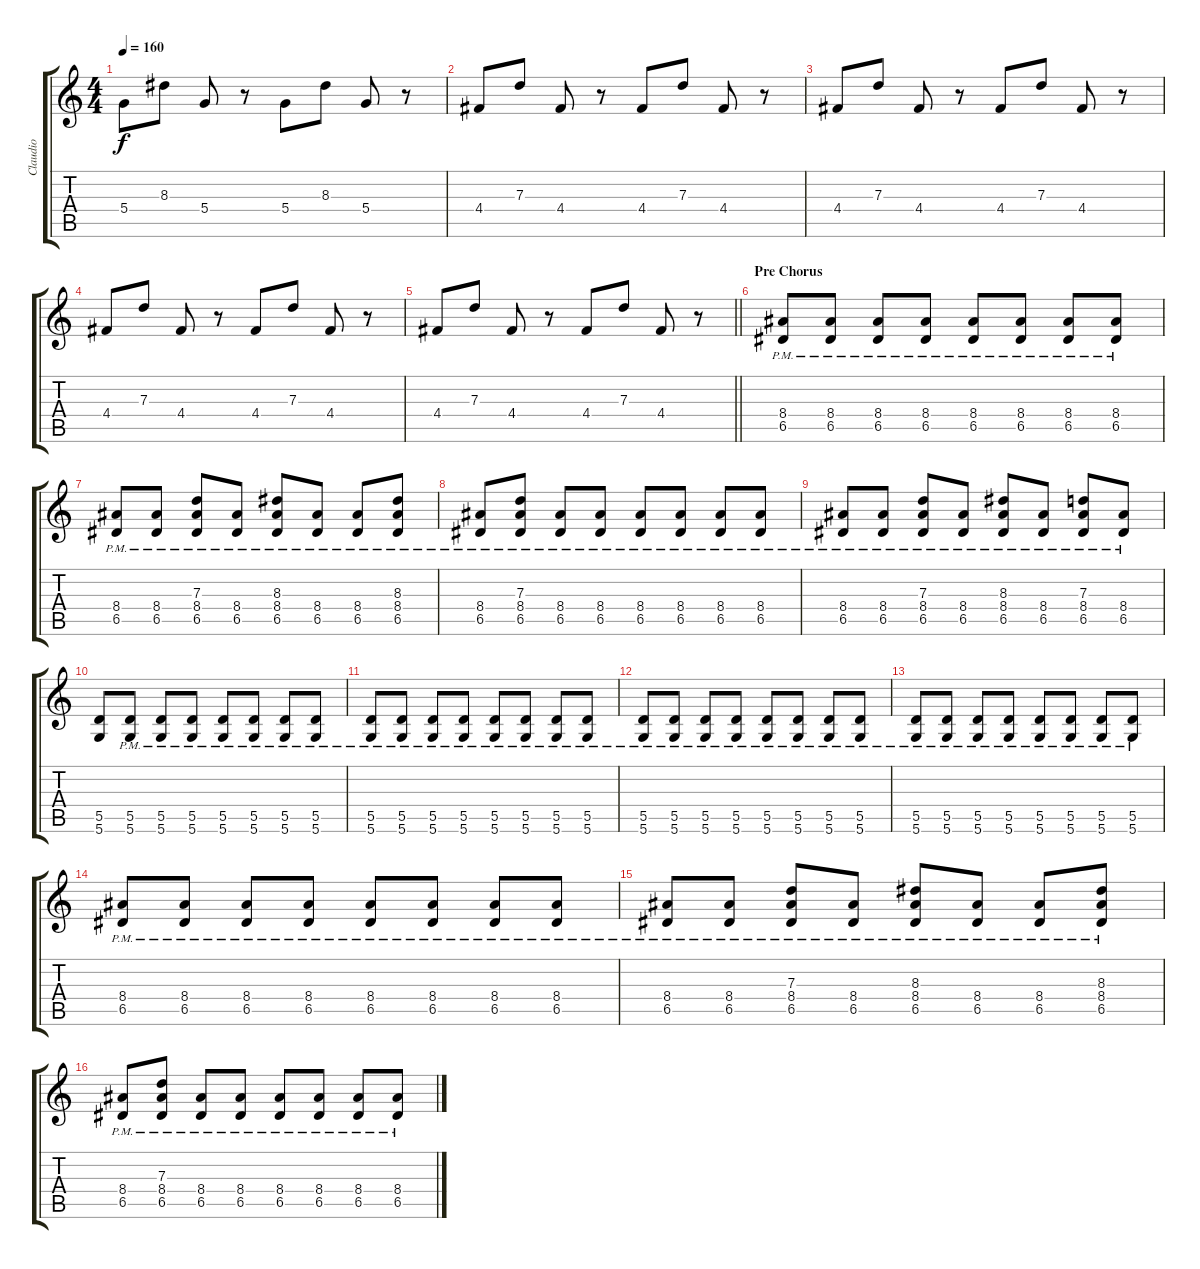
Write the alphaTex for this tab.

\track ("Claudio" "Claudio") {instrument overdrivenguitar}
\staff {score tabs}
\tuning (E4 B3 G3 D3 A2 D2) {hide}
\ts (4 4)
\tempo 160
\clef g2
\ks c
5.4.8{dy f} 8.3.8 5.4.8 r.8 5.4.8 8.3.8 5.4.8 r.8 |
4.4.8 7.3.8 4.4.8 r.8 4.4.8 7.3.8 4.4.8 r.8 |
4.4.8 7.3.8 4.4.8 r.8 4.4.8 7.3.8 4.4.8 r.8 |
4.4.8 7.3.8 4.4.8 r.8 4.4.8 7.3.8 4.4.8 r.8 |
\barLineRight lightlight
4.4.8 7.3.8 4.4.8 r.8 4.4.8 7.3.8 4.4.8 r.8 |
\section ("" "Pre Chorus")
(8.4{pm} 6.5{pm}).8{instrument overdrivenguitar} (8.4{pm} 6.5{pm}).8 (8.4{pm} 6.5{pm}).8 (8.4{pm} 6.5{pm}).8 (8.4{pm} 6.5{pm}).8 (8.4{pm} 6.5{pm}).8 (8.4{pm} 6.5{pm}).8 (8.4{pm} 6.5{pm}).8 |
(8.4{pm} 6.5{pm}).8 (8.4{pm} 6.5{pm}).8 (7.3 8.4{pm} 6.5{pm}).8 (8.4{pm} 6.5{pm}).8 (8.3 8.4{pm} 6.5{pm}).8 (8.4{pm} 6.5{pm}).8 (8.4{pm} 6.5{pm}).8 (8.3 8.4{pm} 6.5{pm}).8 |
(8.4{pm} 6.5{pm}).8 (7.3 8.4{pm} 6.5{pm}).8 (8.4{pm} 6.5{pm}).8 (8.4{pm} 6.5{pm}).8 (8.4{pm} 6.5{pm}).8 (8.4{pm} 6.5{pm}).8 (8.4{pm} 6.5{pm}).8 (8.4{pm} 6.5{pm}).8 |
(8.4{pm} 6.5{pm}).8 (8.4{pm} 6.5{pm}).8 (7.3 8.4{pm} 6.5{pm}).8 (8.4{pm} 6.5{pm}).8 (8.3 8.4{pm} 6.5{pm}).8 (8.4{pm} 6.5{pm}).8 (7.3 8.4{pm} 6.5{pm}).8 (8.4{pm} 6.5{pm}).8 |
(5.5 5.6).8 (5.5{pm} 5.6{pm}).8 (5.5{pm} 5.6{pm}).8 (5.5{pm} 5.6{pm}).8 (5.5{pm} 5.6{pm}).8 (5.5{pm} 5.6{pm}).8 (5.5{pm} 5.6{pm}).8 (5.5{pm} 5.6{pm}).8 |
(5.5{pm} 5.6{pm}).8 (5.5{pm} 5.6{pm}).8 (5.5{pm} 5.6{pm}).8 (5.5{pm} 5.6{pm}).8 (5.5{pm} 5.6{pm}).8 (5.5{pm} 5.6{pm}).8 (5.5{pm} 5.6{pm}).8 (5.5{pm} 5.6{pm}).8 |
(5.5{pm} 5.6{pm}).8 (5.5{pm} 5.6{pm}).8 (5.5{pm} 5.6{pm}).8 (5.5{pm} 5.6{pm}).8 (5.5{pm} 5.6{pm}).8 (5.5{pm} 5.6{pm}).8 (5.5{pm} 5.6{pm}).8 (5.5{pm} 5.6{pm}).8 |
(5.5{pm} 5.6{pm}).8 (5.5{pm} 5.6{pm}).8 (5.5{pm} 5.6{pm}).8 (5.5{pm} 5.6{pm}).8 (5.5{pm} 5.6{pm}).8 (5.5{pm} 5.6{pm}).8 (5.5{pm} 5.6{pm}).8 (5.5{pm} 5.6{pm}).8 |
(8.4{pm} 6.5{pm}).8 (8.4{pm} 6.5{pm}).8 (8.4{pm} 6.5{pm}).8 (8.4{pm} 6.5{pm}).8 (8.4{pm} 6.5{pm}).8 (8.4{pm} 6.5{pm}).8 (8.4{pm} 6.5{pm}).8 (8.4{pm} 6.5{pm}).8 |
(8.4{pm} 6.5{pm}).8 (8.4{pm} 6.5{pm}).8 (7.3 8.4{pm} 6.5{pm}).8 (8.4{pm} 6.5{pm}).8 (8.3 8.4{pm} 6.5{pm}).8 (8.4{pm} 6.5{pm}).8 (8.4{pm} 6.5{pm}).8 (8.3 8.4{pm} 6.5{pm}).8 |
(8.4{pm} 6.5{pm}).8 (7.3 8.4{pm} 6.5{pm}).8 (8.4{pm} 6.5{pm}).8 (8.4{pm} 6.5{pm}).8 (8.4{pm} 6.5{pm}).8 (8.4{pm} 6.5{pm}).8 (8.4{pm} 6.5{pm}).8 (8.4{pm} 6.5{pm}).8
